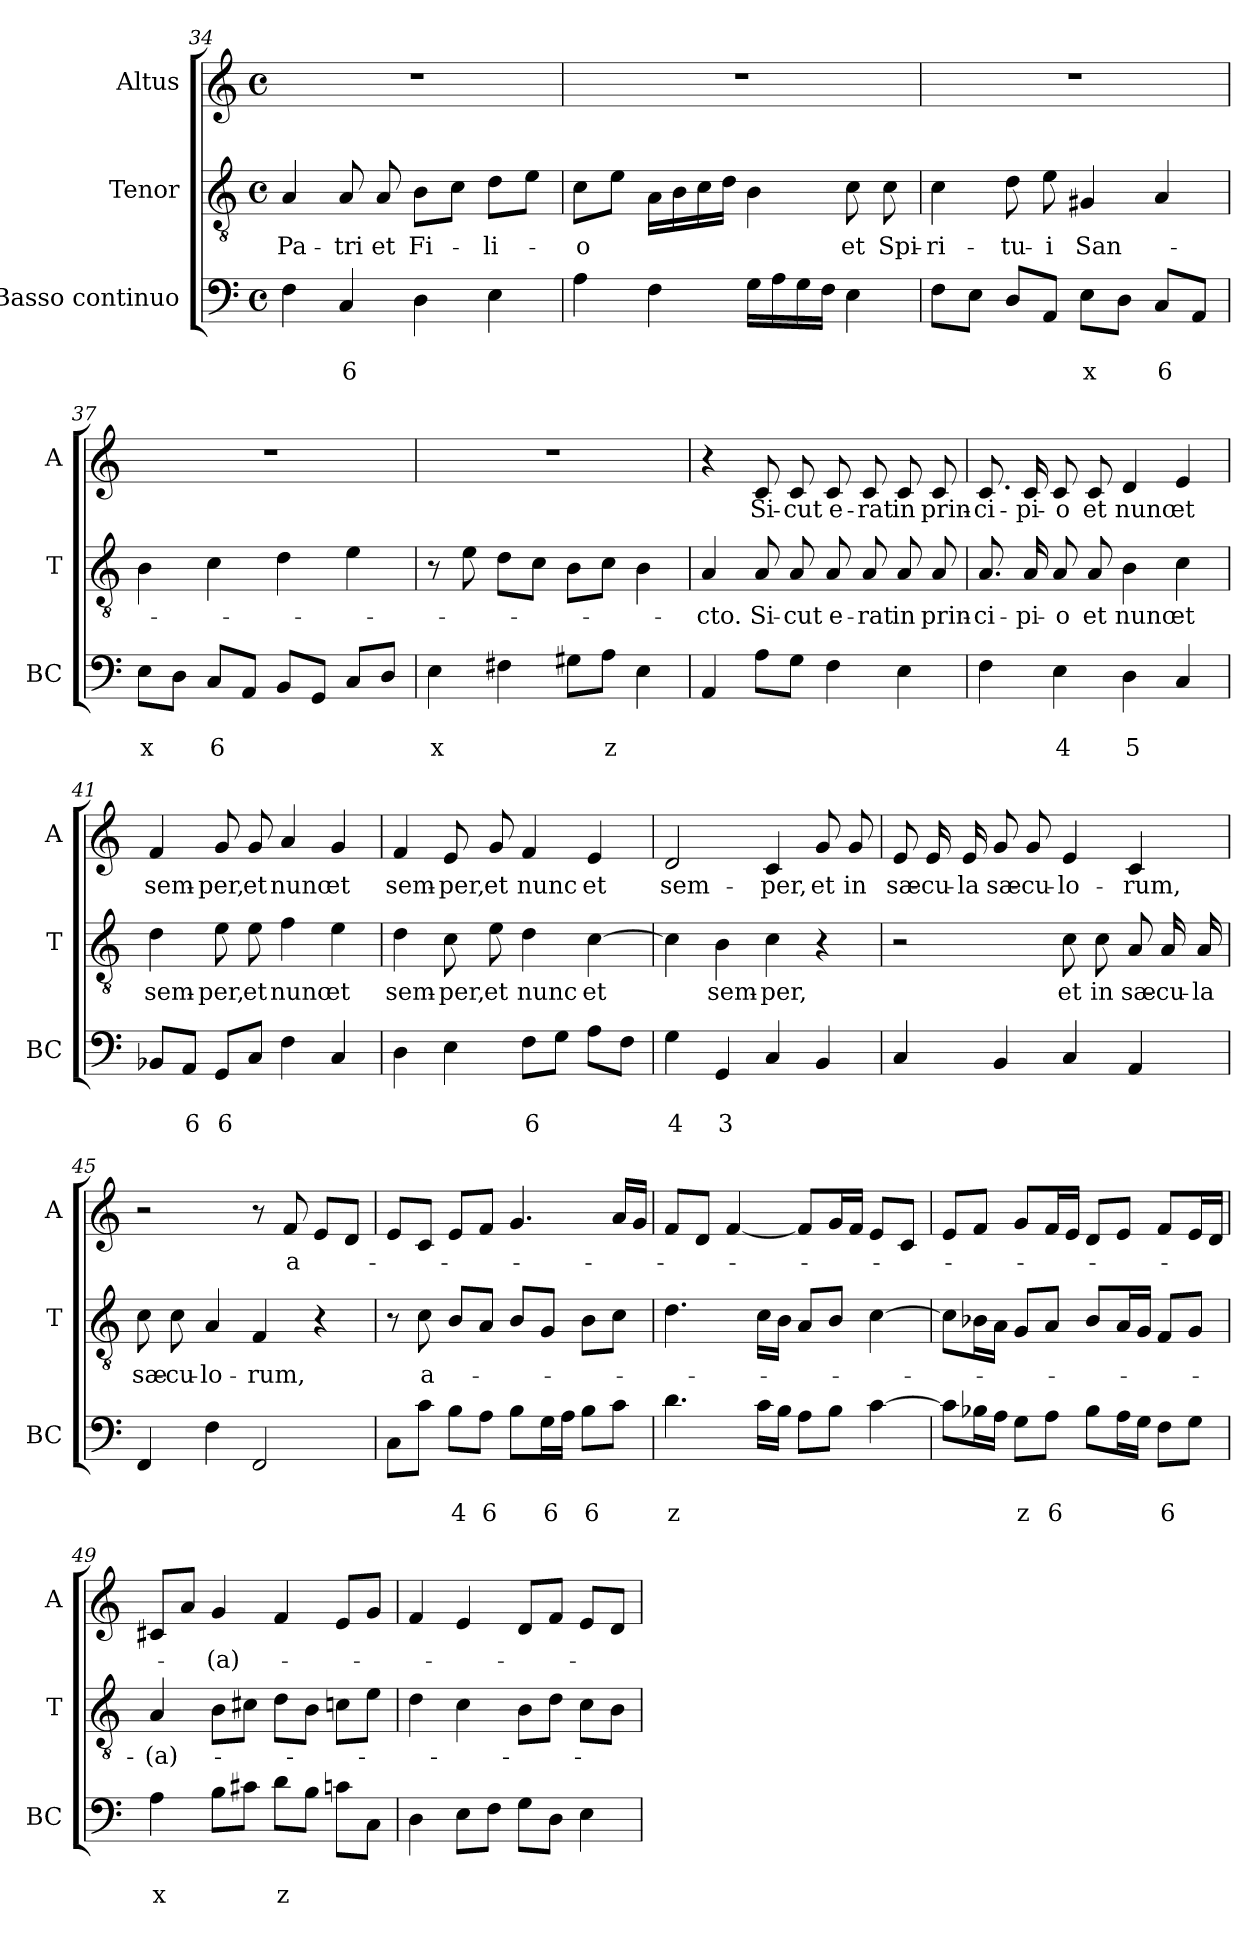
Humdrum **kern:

**kern	**text	**text	**kern	**text	**kern	**text
*part3	*part3	*part3	*part2	*part2	*part1	*part1
*staff3	*staff3	*staff3	*staff2	*staff2	*staff1	*staff1
*I"Basso continuo	*	*	*I"Tenor	*	*I"Altus	*
*I'BC	*	*	*I'T	*	*I'A	*
*clefF4	*	*	*clefGv2	*	*clefG2	*
*k[]	*	*	*k[]	*	*k[]	*
*C:	*	*	*C:	*	*C:	*
*M4/4	*	*	*M4/4	*	*M4/4	*
*met(c)	*	*	*met(c)	*	*met(c)	*
=34	=34	=34	=34	=34	=34	=34
!	!	!	!	!LO:LY:b	!	!
4F\	.	.	4A/	Pa-	1r	.
!	!	!LO:LY:b	!	!LO:LY:b	!	!
4C/	.	6	8A/	-tri	.	.
!	!	!	!	!LO:LY:b	!	!
.	.	.	8A/	et	.	.
!	!	!	!	!LO:LY:b	!	!
4D\	.	.	8B\L	Fi-	.	.
.	.	.	8c\J	.	.	.
!	!	!	!	!LO:LY:b	!	!
4E\	.	.	8d\L	-li-	.	.
.	.	.	8e\J	.	.	.
=35	=35	=35	=35	=35	=35	=35
!	!	!	!	!LO:LY:b	!	!
4A\	.	.	8c\L	-o	1r	.
.	.	.	8e\J	.	.	.
4F\	.	.	16A\LL	.	.	.
.	.	.	16B\	.	.	.
.	.	.	16c\	.	.	.
.	.	.	16d\JJ	.	.	.
16G\LL	.	.	4B\	.	.	.
16A\	.	.	.	.	.	.
16G\	.	.	.	.	.	.
16F\JJ	.	.	.	.	.	.
!	!	!	!	!LO:LY:b	!	!
4E\	.	.	8c\	et	.	.
!	!	!	!	!LO:LY:b	!	!
.	.	.	8c\	Spi-	.	.
!!LO:LB:g=z
=36	=36	=36	=36	=36	=36	=36
!	!	!	!	!LO:LY:b	!	!
8F\L	.	.	4c\	-ri-	1r	.
8E\J	.	.	.	.	.	.
!	!	!	!	!LO:LY:b	!	!
8D/L	.	.	8d\	-tu-	.	.
!	!	!	!	!LO:LY:b	!	!
8AA/J	.	.	8e\	-i	.	.
!	!	!LO:LY:b	!	!LO:LY:b	!	!
8E\L	.	x	4G#X/	San-	.	.
8D\J	.	.	.	.	.	.
!	!	!LO:LY:b	!	!	!	!
8C/L	.	6	4A/	.	.	.
8AA/J	.	.	.	.	.	.
=37	=37	=37	=37	=37	=37	=37
!	!	!LO:LY:b	!	!	!	!
8E\L	.	x	4B\	.	1r	.
8D\J	.	.	.	.	.	.
!	!	!LO:LY:b	!	!	!	!
8C/L	.	6	4c\	.	.	.
8AA/J	.	.	.	.	.	.
8BB/L	.	.	4d\	.	.	.
8GG/J	.	.	.	.	.	.
8C/L	.	.	4e\	.	.	.
8D/J	.	.	.	.	.	.
=38	=38	=38	=38	=38	=38	=38
!	!	!LO:LY:b	!	!	!	!
4E\	.	x	8r	.	1r	.
.	.	.	8e\	.	.	.
4F#X\	.	.	8d\L	.	.	.
.	.	.	8c\J	.	.	.
8G#X\L	.	.	8B\L	.	.	.
!	!	!LO:LY:b	!	!	!	!
8A\J	.	z	8c\J	.	.	.
4E\	.	.	4B\	.	.	.
=39	=39	=39	=39	=39	=39	=39
!	!	!	!	!LO:LY:b	!	!
4AA/	.	.	4A/	-cto.	4r	.
!	!	!	!	!LO:LY:b	!	!LO:LY:b
8A\L	.	.	8A/	Si-	8c/	Si-
!	!	!	!	!LO:LY:b	!	!LO:LY:b
8G\J	.	.	8A/	-cut	8c/	-cut
!	!	!	!	!LO:LY:b	!	!LO:LY:b
4F\	.	.	8A/	e-	8c/	e-
!	!	!	!	!LO:LY:b	!	!LO:LY:b
.	.	.	8A/	-rat	8c/	-rat
!	!	!	!	!LO:LY:b	!	!LO:LY:b
4E\	.	.	8A/	in	8c/	in
!	!	!	!	!LO:LY:b	!	!LO:LY:b
.	.	.	8A/	prin-	8c/	prin-
!!LO:LB:g=z
=40	=40	=40	=40	=40	=40	=40
!	!	!	!	!LO:LY:b	!	!LO:LY:b
4F\	.	.	8.A/	-ci-	8.c/	-ci-
!	!	!	!	!LO:LY:b	!	!LO:LY:b
.	.	.	16A/	-pi-	16c/	-pi-
!	!	!LO:LY:b	!	!LO:LY:b	!	!LO:LY:b
4E\	.	4	8A/	-o	8c/	-o
!	!	!	!	!LO:LY:b	!	!LO:LY:b
.	.	.	8A/	et	8c/	et
!	!	!LO:LY:b	!	!LO:LY:b	!	!LO:LY:b
4D\	.	5	4B\	nunc	4d/	nunc
!	!	!	!	!LO:LY:b	!	!LO:LY:b
4C/	.	.	4c\	et	4e/	et
=41	=41	=41	=41	=41	=41	=41
!	!	!	!	!LO:LY:b	!	!LO:LY:b
8BB-X/L	.	.	4d\	sem-	4f/	sem-
!	!	!LO:LY:b	!	!	!	!
8AA/J	.	6	.	.	.	.
!	!	!LO:LY:b	!	!LO:LY:b	!	!LO:LY:b
8GG/L	.	6	8e\	-per,	8g/	-per,
!	!	!	!	!LO:LY:b	!	!LO:LY:b
8C/J	.	.	8e\	et	8g/	et
!	!	!	!	!LO:LY:b	!	!LO:LY:b
4F\	.	.	4f\	nunc	4a/	nunc
!	!	!	!	!LO:LY:b	!	!LO:LY:b
4C/	.	.	4e\	et	4g/	et
=42	=42	=42	=42	=42	=42	=42
!	!	!	!	!LO:LY:b	!	!LO:LY:b
4D\	.	.	4d\	sem-	4f/	sem-
!	!	!	!	!LO:LY:b	!	!LO:LY:b
4E\	.	.	8c\	-per,	8e/	-per,
!	!	!	!	!LO:LY:b	!	!LO:LY:b
.	.	.	8e\	et	8g/	et
!	!	!LO:LY:b	!	!LO:LY:b	!	!LO:LY:b
8F\L	.	6	4d\	nunc	4f/	nunc
8G\J	.	.	.	.	.	.
!	!	!	!	!LO:LY:b	!	!LO:LY:b
8A\L	.	.	[4c\	et	4e/	et
8F\J	.	.	.	.	.	.
=43	=43	=43	=43	=43	=43	=43
!	!	!LO:LY:b	!	!	!	!LO:LY:b
4G\	.	4	4c\]	.	2d/	sem-
!	!	!LO:LY:b	!	!LO:LY:b	!	!
4GG/	.	3	4B\	sem-	.	.
!	!	!	!	!LO:LY:b	!	!LO:LY:b
4C/	.	.	4c\	-per,	4c/	-per,
!	!	!	!	!	!	!LO:LY:b
4BB/	.	.	4r	.	8g/	et
!	!	!	!	!	!	!LO:LY:b
.	.	.	.	.	8g/	in
!!LO:PB:g=z
=44	=44	=44	=44	=44	=44	=44
!	!	!	!	!	!	!LO:LY:b
4C/	.	.	2r	.	8e/	sæ-
!	!	!	!	!	!	!LO:LY:b
.	.	.	.	.	16e/	-cu-
!	!	!	!	!	!	!LO:LY:b
.	.	.	.	.	16e/	-la
!	!	!	!	!	!	!LO:LY:b
4BB/	.	.	.	.	8g/	sæ-
!	!	!	!	!	!	!LO:LY:b
.	.	.	.	.	8g/	-cu-
!	!	!	!	!LO:LY:b	!	!LO:LY:b
4C/	.	.	8c\	et	4e/	-lo-
!	!	!	!	!LO:LY:b	!	!
.	.	.	8c\	in	.	.
!	!	!	!	!LO:LY:b	!	!LO:LY:b
4AA/	.	.	8A/	sæ-	4c/	-rum,
!	!	!	!	!LO:LY:b	!	!
.	.	.	16A/	-cu-	.	.
!	!	!	!	!LO:LY:b	!	!
.	.	.	16A/	-la	.	.
=45	=45	=45	=45	=45	=45	=45
!	!	!	!	!LO:LY:b	!	!
4FF/	.	.	8c\	sæ-	2r	.
!	!	!	!	!LO:LY:b	!	!
.	.	.	8c\	-cu-	.	.
!	!	!	!	!LO:LY:b	!	!
4F\	.	.	4A/	-lo-	.	.
!	!	!	!	!LO:LY:b	!	!
2FF/	.	.	4F/	-rum,	8r	.
!	!	!	!	!	!	!LO:LY:b
.	.	.	.	.	8f/	a-
.	.	.	4r	.	8e/L	.
.	.	.	.	.	8d/J	.
=46	=46	=46	=46	=46	=46	=46
8C\L	.	.	8r	.	8e/L	.
!	!	!	!	!LO:LY:b	!	!
8c\J	.	.	8c\	a-	8c/J	.
!	!	!LO:LY:b	!	!	!	!
8B\L	.	4	8B/L	.	8e/L	.
!	!	!LO:LY:b	!	!	!	!
8A\J	.	6	8A/J	.	8f/J	.
8B\L	.	.	8B/L	.	4.g/	.
!	!	!LO:LY:b	!	!	!	!
16G\L	.	6	8G/J	.	.	.
16A\JJ	.	.	.	.	.	.
!	!	!LO:LY:b	!	!	!	!
8B\L	.	6	8B\L	.	.	.
8c\J	.	.	8c\J	.	16a/LL	.
.	.	.	.	.	16g/JJ	.
=47	=47	=47	=47	=47	=47	=47
!	!	!LO:LY:b	!	!	!	!
4.d\	.	z	4.d\	.	8f/L	.
.	.	.	.	.	8d/J	.
.	.	.	.	.	[4f/	.
16c\LL	.	.	16c\LL	.	.	.
16B\JJ	.	.	16B\JJ	.	.	.
8A\L	.	.	8A/L	.	8f/L]	.
8B\J	.	.	8B/J	.	16g/L	.
.	.	.	.	.	16f/JJ	.
[4c\	.	.	[4c\	.	8e/L	.
.	.	.	.	.	8c/J	.
!!LO:LB:g=z
=48	=48	=48	=48	=48	=48	=48
8c\L]	.	.	8c\L]	.	8e/L	.
16B-X\L	.	.	16B-X\L	.	8f/J	.
16A\JJ	.	.	16A\JJ	.	.	.
!	!	!LO:LY:b	!	!	!	!
8G\L	.	z	8G/L	.	8g/L	.
!	!	!LO:LY:b	!	!	!	!
8A\J	.	6	8A/J	.	16f/L	.
.	.	.	.	.	16e/JJ	.
8B-\L	.	.	8B-/L	.	8d/L	.
16A\L	.	.	16A/L	.	8e/J	.
16G\JJ	.	.	16G/JJ	.	.	.
!	!	!LO:LY:b	!	!	!	!
8F\L	.	6	8F/L	.	8f/L	.
8G\J	.	.	8G/J	.	16e/L	.
.	.	.	.	.	16d/JJ	.
=49	=49	=49	=49	=49	=49	=49
!	!	!LO:LY:b	!	!LO:LY:b	!	!
4A\	.	x	4A/	-(a)-	8c#X/L	.
.	.	.	.	.	8a/J	.
!	!	!	!	!	!	!LO:LY:b
8B\L	.	.	8B\L	.	4g/	-(a)-
8c#X\J	.	.	8c#X\J	.	.	.
!	!	!LO:LY:b	!	!	!	!
8d\L	.	z	8d\L	.	4f/	.
8B\J	.	.	8B\J	.	.	.
8cn\L	.	.	8cn\L	.	8e/L	.
8C\J	.	.	8e\J	.	8g/J	.
=50	=50	=50	=50	=50	=50	=50
4D\	.	.	4d\	.	4f/	.
8E\L	.	.	4c\	.	4e/	.
8F\J	.	.	.	.	.	.
8G\L	.	.	8B\L	.	8d/L	.
8D\J	.	.	8d\J	.	8f/J	.
4E\	.	.	8c\L	.	8e/L	.
.	.	.	8B\J	.	8d/J	.
=	=	=	=	=	=	=
*-	*-	*-	*-	*-	*-	*-
